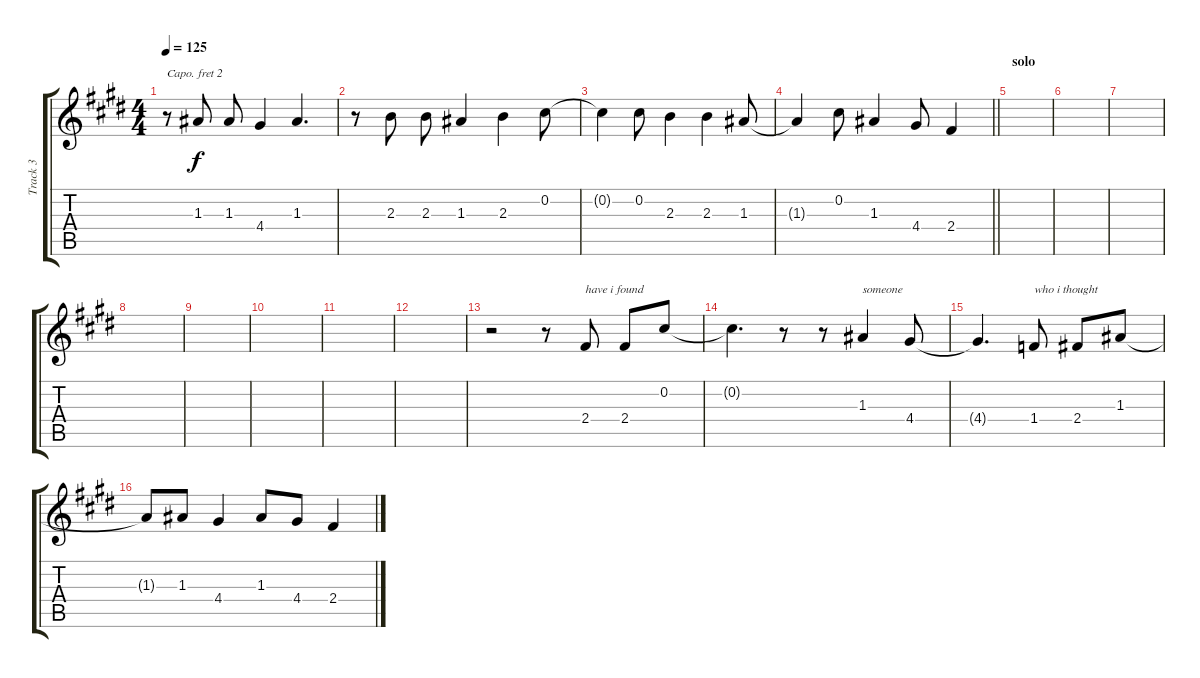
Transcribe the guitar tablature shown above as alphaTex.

\track ("Track 3" "Track 3") {instrument acousticguitarnylon}
\staff {score tabs}
\capo 2
\tuning (E4 B3 G3 D3 A2 E2) {hide}
\ts (4 4)
\tempo 125
\clef g2
\ks e
r.8{dy f} 1.3.8 1.3.8 4.4.4 1.3.4{d} |
r.8 2.3.8 2.3.8 1.3.4 2.3.4 0.2.8 |
0.2{t}.4 0.2.8 2.3.4 2.3.4 1.3.8 |
\barLineRight lightlight
1.3{t}.4 0.2.8 1.3.4 4.4.8 2.4.4 |
\section ("" "solo")
|
|
|
|
|
|
|
|
r.2 r.8 2.4.8{txt "have i found"} 2.4.8 0.2.8 |
0.2{t}.4{d} r.8 r.8 1.3.4{txt "someone"} 4.4.8 |
4.4{t}.4{d} 1.4.8{txt "who i thought"} 2.4.8 1.3.8 |
1.3{t}.8 1.3.8 4.4.4 1.3.8 4.4.8 2.4.4
